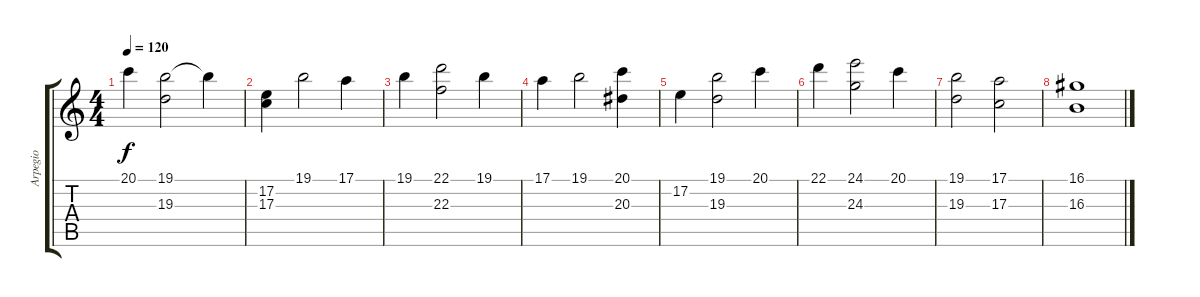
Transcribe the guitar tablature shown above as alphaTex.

\track ("Arpegio" "Arpegio") {instrument glockenspiel}
\staff {score tabs}
\tuning (E4 B3 G3 D3 A2 E2) {hide}
\ts (4 4)
\tempo 120
\clef g2
\ks c
20.1{t}.4{dy f} (19.1 19.3).2 19.1{t}.4 |
(17.2 17.3).4 19.1.2 17.1.4 |
19.1.4 (22.1 22.3).2 19.1.4 |
17.1.4 19.1.2 (20.1 20.3).4 |
17.2.4 (19.1 19.3).2 20.1.4 |
22.1.4 (24.1 24.3).2 20.1.4 |
(19.1 19.3).2 (17.1 17.3).2 |
(16.1 16.3).1
